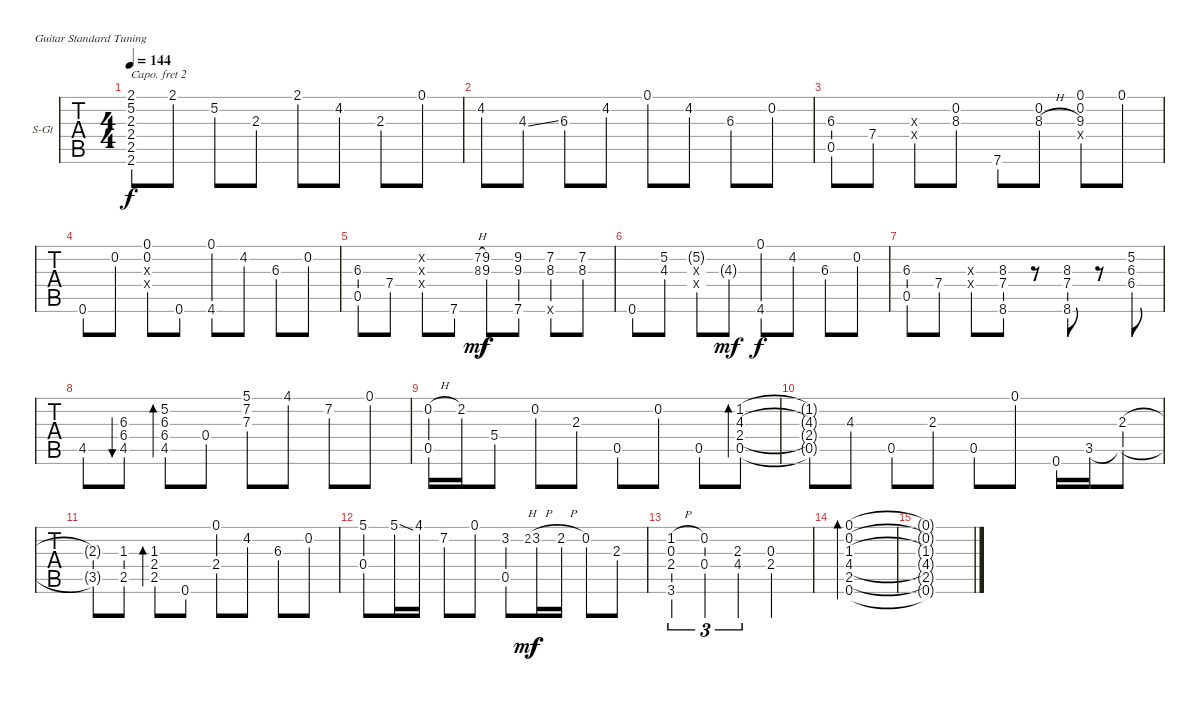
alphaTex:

\bracketExtendMode nobrackets
\firstSystemTrackNameOrientation horizontal
\otherSystemsTrackNameOrientation horizontal
\track ("Untitled" "S-Gt") {instrument acousticguitarsteel}
\staff {tabs}
\capo 2
\tuning (E4 B3 G3 D3 A2 E2)
\ts (4 4)
\tempo 144
\clef g2
\ks e
(2.1{t} 5.2{t} 2.3{t} 2.4{t} 2.5{t} 2.6{t}).8{dy f} 2.1.8 5.2.8 2.3.8 2.1.8 4.2.8 2.3.8 0.1.8 |
\ks c#minor
4.2.8 4.3{ss}.8 6.3.8 4.2.8 0.1.8 4.2.8 6.3.8 0.2.8 |
\ks e
(6.3 0.5).8 7.4.8 (0.3{x} 0.4{x}).8 (0.2 8.3).8 7.6.8 (0.2 8.3{h}).8 (0.1 0.2 9.3 0.4{x}).8 0.1.8 |
\ks c#minor
0.6.8 0.2.8 (0.1 0.2 0.3{x} 0.4{x}).8 0.6.8 (0.1 4.6).8 4.2.8 6.3.8 0.2.8 |
\ks e
(6.3 0.5).8 7.4.8 (0.2{x} 0.3{x} 0.4{x}).8 7.6.8 (7.2{h} 8.3{h}).8{gr dy mf} (9.2 9.3).8{dy f} (9.2 9.3 7.6).8 (7.2 8.3 0.6{x}).8 (7.2 8.3).8 |
\ks c#minor
0.6.8 (5.2 4.3).8 (5.2{g} 0.3{x} 0.4{x}).8 4.3{g}.8{dy mf} (0.1 4.6).8{dy f} 4.2.8 6.3.8 0.2.8 |
\ks e
(6.3 0.5).8 7.4.8 (0.3{x} 0.4{x}).8 (8.3 7.4 8.6).8 r.8 (8.3 7.4 8.6).8 r.8 (5.2 6.3 6.4).8 |
\ks c#minor
4.5.8 (6.3 6.4 4.5).8{bu 60} (5.2 6.3 6.4 4.5).8{bd 60} 0.4.8 (5.1 7.2 7.3).8 4.1.8 7.2.8 0.1.8 |
\ks e
(0.2{h} 0.5).16 2.2.16 5.4.8 0.2.8 2.3.8 0.5.8 0.2.8 0.5.8 (1.2 4.3 2.4 0.5).8{bd 60} |
\ks c#minor
(1.2{t} 4.3{t} 2.4{t} 0.5{t}).8 4.3.8 0.5.8 2.3.8 0.5.8 0.1.8 0.6.16 3.5.16 (2.3 3.5{t}).8 |
\ks e
(2.3{t} 3.5{t}).8 (1.3 2.5).8 (1.3 2.4 2.5).8{bd 60} 0.6.8 (0.1 2.4).8 4.2.8 6.3.8 0.2.8 |
\ks c#minor
(5.1 0.4).8 5.1{ss}.16 4.1.16 7.2.8 0.1.8 (3.2 0.5).8 2.2{h}.8{gr dy mf} 3.2{h}.16{dy f} 2.2{h}.16 0.2.8 2.3.8 |
\ks e
(1.2{h} 0.3 2.4{h} 3.6).4{tu (3 2)} (0.2 0.4).4{tu (3 2)} (2.3 4.4).4{tu (3 2)} (0.3 2.4).2 |
\ks c#minor
(0.1 0.2 1.3 4.4 2.5 0.6).1{bd 60} |
(0.1{t} 0.2{t} 1.3{t} 4.4{t} 2.5{t} 0.6{t}).1
